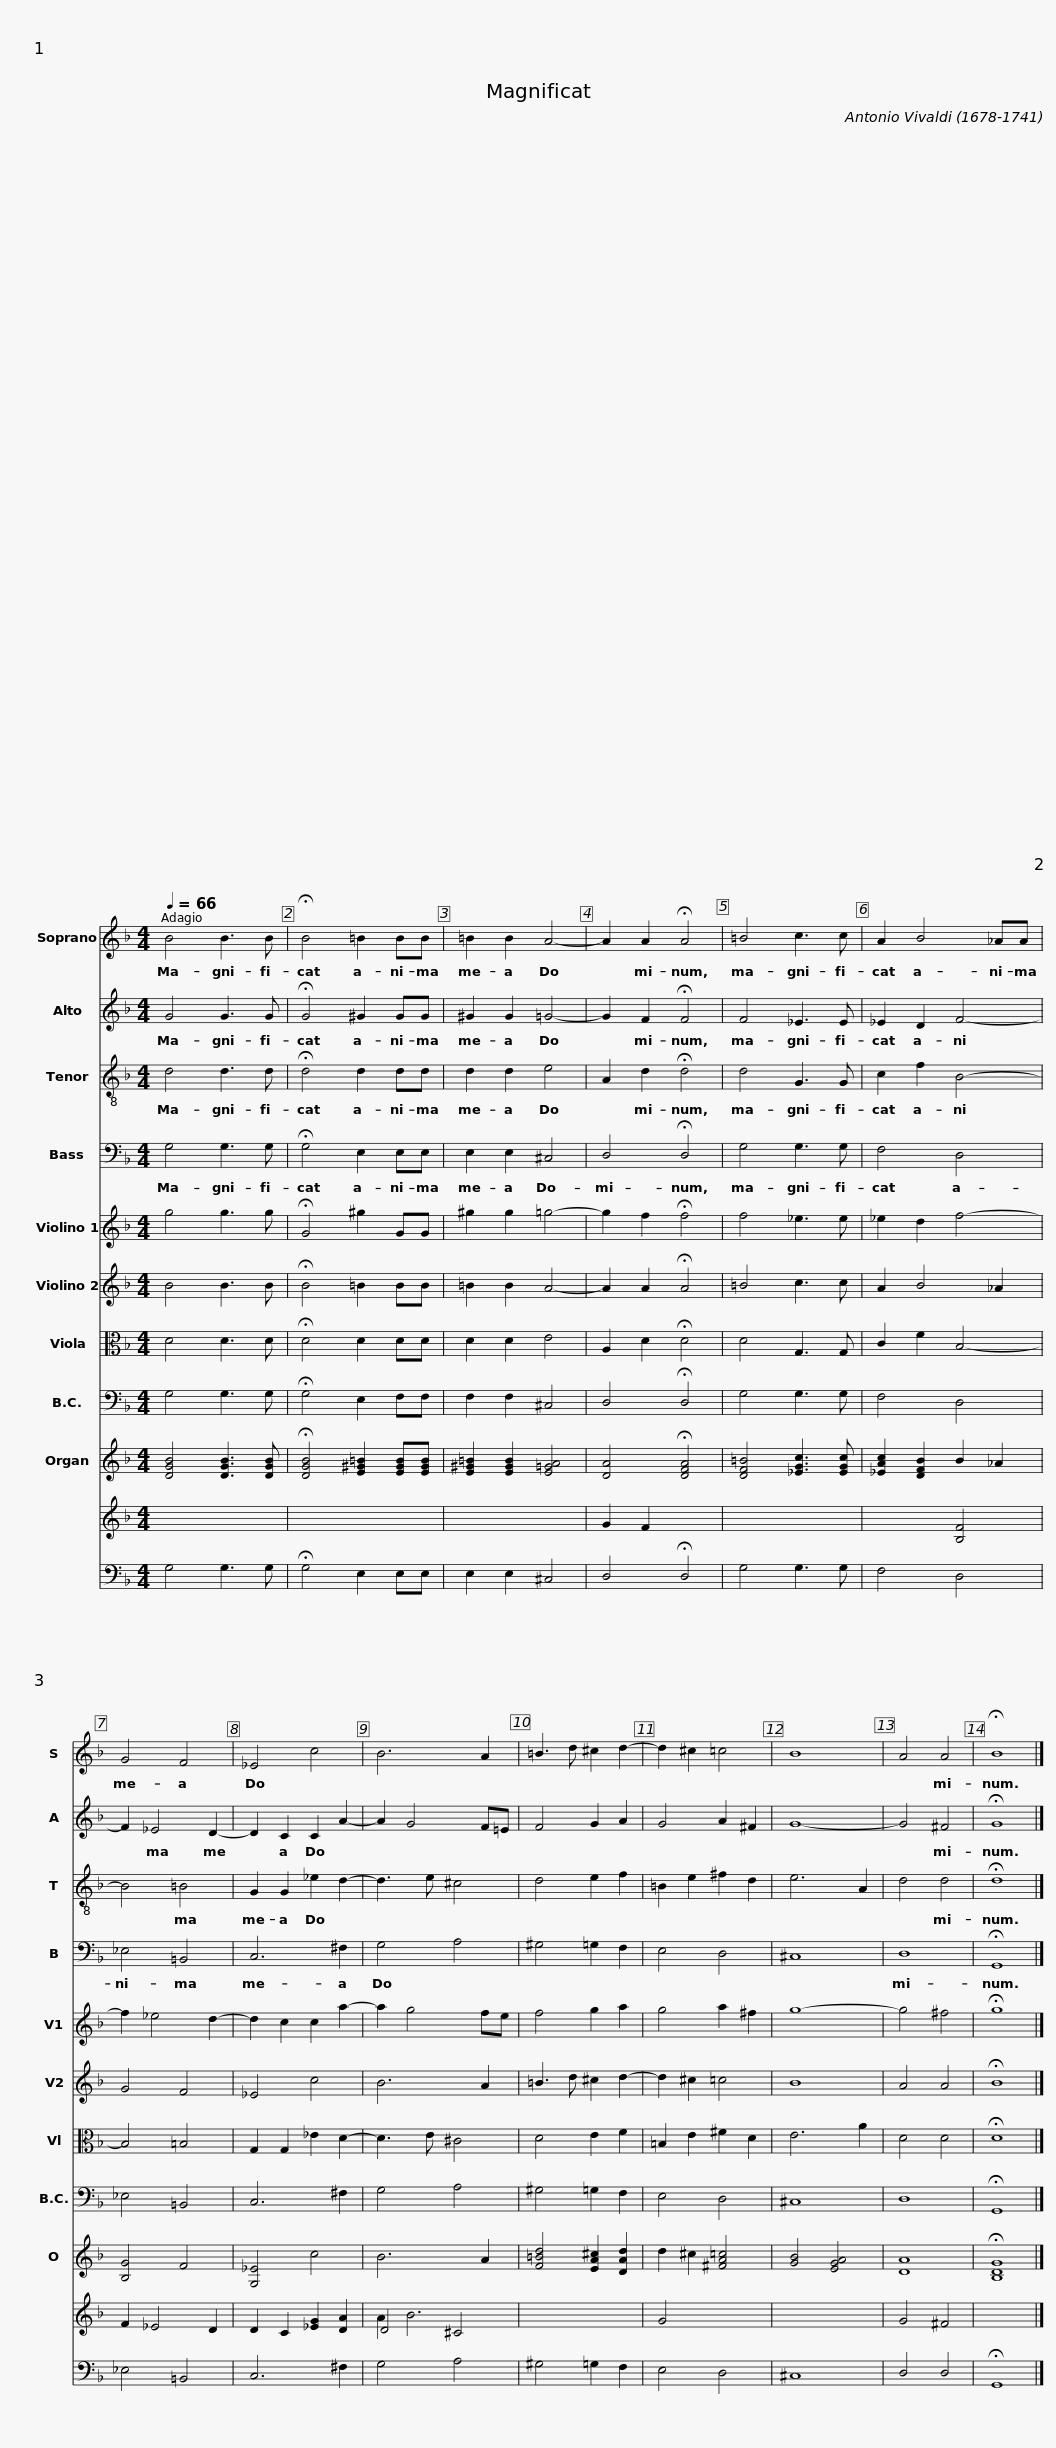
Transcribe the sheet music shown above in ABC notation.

X:1
%%score 1 2 3 4 5 6 7 8 9 ( 10 11 ) 12
L:1/8
Q:1/4=66
M:4/4
I:linebreak $
K:Dmin
V:1 treble
V:2 treble
V:3 treble-8
V:4 bass
V:5 treble
V:6 treble
V:7 alto
V:8 bass
V:9 treble
V:10 treble
V:11 treble
V:12 bass
V:1
 B4 B3 B | !fermata!B4 =B2 BB | =B2 B2 A4- | A2 A2 !fermata!A4 | =B4 c3 c | %5
 A2 B4 _AA |$ G4 F4 | _E4 c4 | B6 A2 | =B3 d ^c2 d2- | %10
 d2 ^c2 =c4 | B8 | A4 A4 |$ !fermata!B8 |] %14
V:2
 G4 G3 G | !fermata!G4 ^G2 GG | ^G2 G2 =G4- | G2 F2 !fermata!F4 | F4 _E3 E | %5
 _E2 D2 F4- |$ F2 _E4 D2- | D2 C2 C2 A2- | A2 G4 F=E | F4 G2 A2 | %10
 G4 A2 ^F2 | G8- | G4 ^F4 |$ !fermata!G8 |] %14
V:3
 d4 d3 d | !fermata!d4 d2 dd | d2 d2 e4 | A2 d2 !fermata!d4 | d4 G3 G | %5
 c2 f2 B4- |$ B4 =B4 | G2 G2 _e2 d2- | d3 e ^c4 | d4 e2 f2 | %10
 =B2 e2 ^f2 d2 | e6 A2 | d4 d4 |$ !fermata!d8 |] %14
V:4
 G,4 G,3 G, | !fermata!G,4 E,2 E,E, | E,2 E,2 ^C,4 | D,4 !fermata!D,4 | G,4 G,3 G, | %5
 F,4 D,4 |$ _E,4 =B,,4 | C,6 ^F,2 | G,4 A,4 | ^G,4 =G,2 F,2 | %10
 E,4 D,4 | ^C,8 | D,8 |$ !fermata!G,,8 |] %14
V:5
 g4 g3 g | !fermata!G4 ^g2 GG | ^g2 g2 =g4- | g2 f2 !fermata!f4 | f4 _e3 e | %5
 _e2 d2 f4- |$ f2 _e4 d2- | d2 c2 c2 a2- | a2 g4 fe | f4 g2 a2 | %10
 g4 a2 ^f2 | g8- | g4 ^f4 |$ !fermata!g8 |] %14
V:6
 B4 B3 B | !fermata!B4 =B2 BB | =B2 B2 A4- | A2 A2 !fermata!A4 | =B4 c3 c | %5
 A2 B4 _A2 |$ G4 F4 | _E4 c4 | B6 A2 | =B3 d ^c2 d2- | %10
 d2 ^c2 =c4 | B8 | A4 A4 |$ !fermata!B8 |] %14
V:7
 D4 D3 D | !fermata!D4 D2 DD | D2 D2 E4 | A,2 D2 !fermata!D4 | D4 G,3 G, | %5
 C2 F2 B,4- |$ B,4 =B,4 | G,2 G,2 _E2 D2- | D3 E ^C4 | D4 E2 F2 | %10
 =B,2 E2 ^F2 D2 | E6 A2 | D4 D4 |$ !fermata!D8 |] %14
V:8
 G,4 G,3 G, | !fermata!G,4 E,2 F,F, | F,2 F,2 ^C,4 | D,4 !fermata!D,4 | G,4 G,3 G, | %5
 F,4 D,4 |$ _E,4 =B,,4 | C,6 ^F,2 | G,4 A,4 | ^G,4 =G,2 F,2 | %10
 E,4 D,4 | ^C,8 | D,8 |$ !fermata!G,,8 |] %14
V:9
 [DGB]4 [DGB]3 [DGB] | !fermata![DGB]4 [E^G=B]2 [EGB][EGB] | [E^G=B]2 [EGB]2 [E=GA]4 | [DA]4 !fermata![DFA]4 | [DF=B]4 [_EGc]3 [EGc] | %5
 [_EAc]2 [DFB]2 B2 _A2 |$ [B,G]4 F4 | [G,_E]4 c4 | B6 A2 | [F=Bd]4 [EA^c]2 [DAd]2 | %10
 d2 ^c2 [^FA=c]4 | [GB]4 [EGA]4 | [DA]8 |$ !fermata![B,DG]8 |] %14
V:10
 x8 | x8 | x8 | G2 F2 x4 | x8 | %5
 x4 [B,F]4 |$ F2 _E4 D2 | D2 C2 [_EG]2 [DA]2 | D4 ^C4 | x8 | %10
 G4 x4 | x8 | G4 ^F4 |$ x8 |] %14
V:11
 x8 | x8 | x8 | x8 | x8 | %5
 x8 |$ x8 | x8 | A2 B6 | x8 | %10
 x8 | x8 | x8 |$ x8 |] %14
V:12
 G,4 G,3 G, | !fermata!G,4 E,2 E,E, | E,2 E,2 ^C,4 | D,4 !fermata!D,4 | G,4 G,3 G, | %5
 F,4 D,4 |$ _E,4 =B,,4 | C,6 ^F,2 | G,4 A,4 | ^G,4 =G,2 F,2 | %10
 E,4 D,4 | ^C,8 | D,4 D,4 |$ !fermata!G,,8 |] %14
